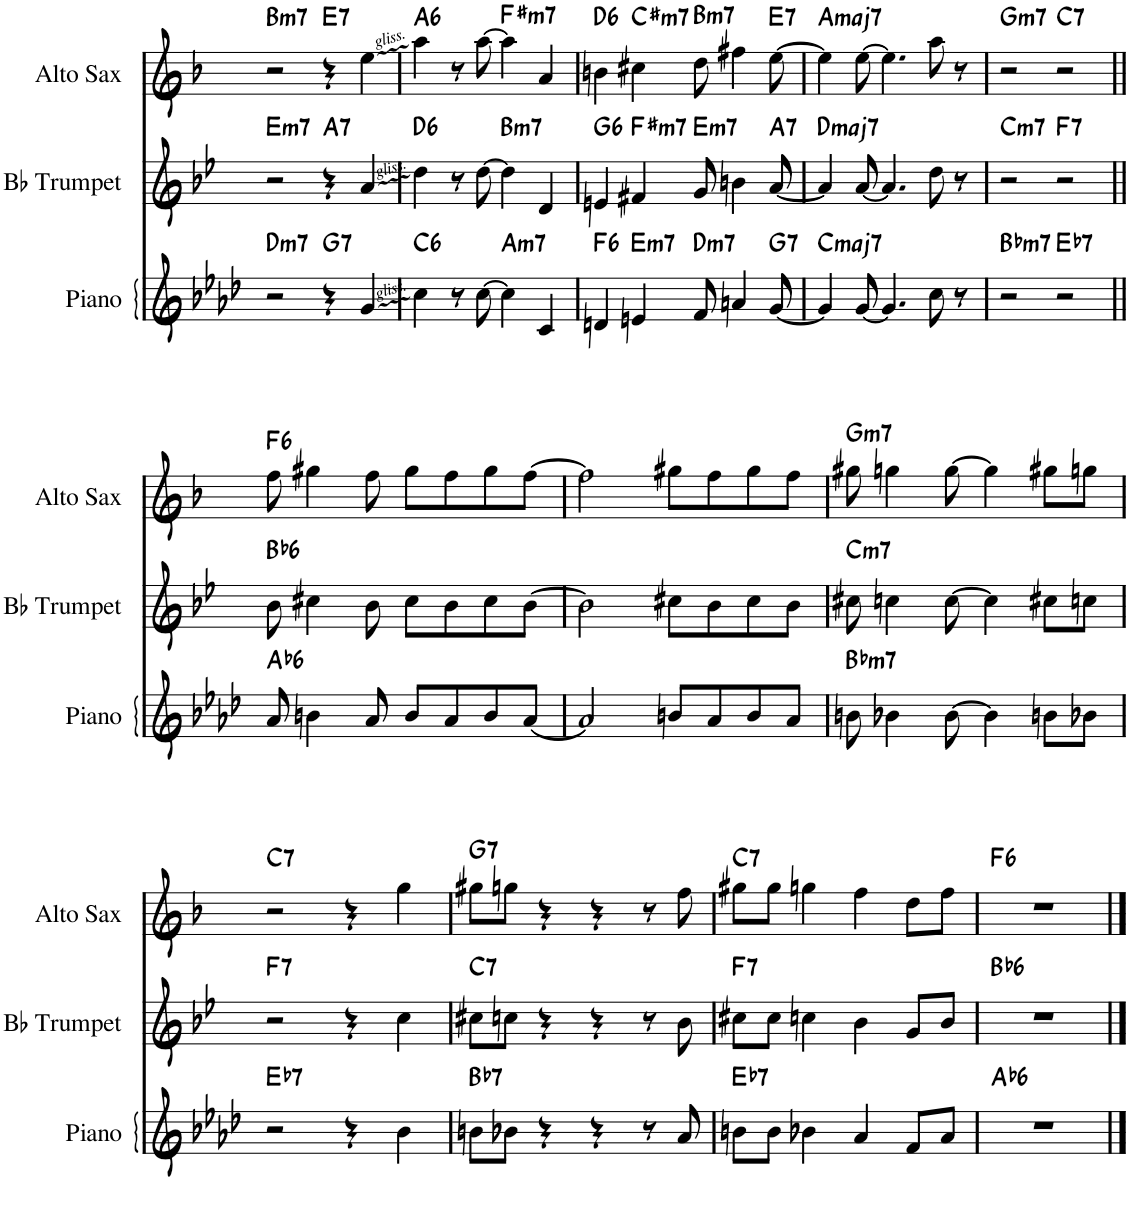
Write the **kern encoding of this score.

**kern	**harte	**kern	**harte	**kern	**harte
*part3	*part3	*part2	*part2	*part1	*part1
*staff3	*	*staff2	*	*staff1	*
*I"Piano	*	*I"Bb Trumpet	*	*I"Alto Sax	*
*I'Pno.	*	*I'Bb Tpt.	*	*I'Sax	*
!!LO:PB:g=z
*clefG2	*	*clefG2	*	*clefG2	*
*	*	*Trd1c2	*	*Trd5c9	*
*k[b-e-a-d-]	*	*k[b-e-]	*	*k[b-]	*
*M4/4	*	*M4/4	*	*M4/4	*
=1	=1	=1	=1	=1	=1
!	!LO:H:kt=m7	!	!LO:H:kt=m7	!	!LO:H:kt=m7
2r	D:min7	2r	E:min7	2r	B:min7
!	!LO:H:kt=7	!	!LO:H:kt=7	!	!LO:H:kt=7
4r	G:7	4r	A:7	4r	E:7
4g/	.	4a/	.	4ee\	.
=2	=2	=2	=2	=2	=2
!	!LO:H:kt=6	!	!LO:H:kt=6	!	!LO:H:kt=6
4cc\	C:maj6	4dd\	D:maj6	4aa\	A:maj6
8r	.	8r	.	8r	.
[8cc\	.	[8dd\	.	[8aa\	.
!	!LO:H:kt=m7	!	!LO:H:kt=m7	!	!LO:H:kt=m7
4cc\]	A:min7	4dd\]	B:min7	4aa\]	F#:min7
4c/	.	4d/	.	4a/	.
=3	=3	=3	=3	=3	=3
!	!LO:H:kt=6	!	!LO:H:kt=6	!	!LO:H:kt=6
4dn/	F:maj6	4en/	G:maj6	4bn\	D:maj6
!	!LO:H:kt=m7	!	!LO:H:kt=m7	!	!LO:H:kt=m7
4en/	E:min7	4f#X/	F#:min7	4cc#X\	C#:min7
!	!LO:H:kt=m7	!	!LO:H:kt=m7	!	!LO:H:kt=m7
8f/	D:min7	8g/	E:min7	8dd\	B:min7
4an/	.	4bn\	.	4ff#X\	.
!	!LO:H:kt=7	!	!LO:H:kt=7	!	!LO:H:kt=7
[8g/	G:7	[8a/	A:7	[8ee\	E:7
=4	=4	=4	=4	=4	=4
!	!LO:H:kt=maj7	!	!LO:H:kt=maj7	!	!LO:H:kt=maj7
4g/]	C:maj7	4a/]	D:maj7	4ee\]	A:maj7
[8g/	.	[8a/	.	[8ee\	.
4.g/]	.	4.a/]	.	4.ee\]	.
8cc\	.	8dd\	.	8aa\	.
8r	.	8r	.	8r	.
=5	=5	=5	=5	=5	=5
!	!LO:H:kt=m7	!	!LO:H:kt=m7	!	!LO:H:kt=m7
2r	Bb:min7	2r	C:min7	2r	G:min7
!	!LO:H:kt=7	!	!LO:H:kt=7	!	!LO:H:kt=7
2r	Eb:7	2r	F:7	2r	C:7
!!LO:LB:g=z
=1||	=1||	=1||	=1||	=1||	=1||
!	!LO:H:kt=6	!	!LO:H:kt=6	!	!LO:H:kt=6
8a-/	Ab:maj6	8b-\	Bb:maj6	8ff\	F:maj6
4bn\	.	4cc#X\	.	4gg#X\	.
8a-/	.	8b-\	.	8ff\	.
8b/L	.	8cc#\L	.	8gg#\L	.
8a-/	.	8b-\	.	8ff\	.
8b/	.	8cc#\	.	8gg#\	.
[8a-/J	.	[8b-\J	.	[8ff\J	.
=2	=2	=2	=2	=2	=2
2a-/]	.	2b-\]	.	2ff\]	.
8bn/L	.	8cc#X\L	.	8gg#X\L	.
8a-/	.	8b-\	.	8ff\	.
8b/	.	8cc#\	.	8gg#\	.
8a-/J	.	8b-\J	.	8ff\J	.
=3	=3	=3	=3	=3	=3
!	!LO:H:kt=m7	!	!LO:H:kt=m7	!	!LO:H:kt=m7
8bn\	Bb:min7	8cc#X\	C:min7	8gg#X\	G:min7
4b-X\	.	4ccn\	.	4ggn\	.
[8b-\	.	[8cc\	.	[8gg\	.
4b-\]	.	4cc\]	.	4gg\]	.
8bn\L	.	8cc#X\L	.	8gg#X\L	.
8b-X\J	.	8ccn\J	.	8ggn\J	.
!!LO:LB:g=z
=1	=1	=1	=1	=1	=1
!	!LO:H:kt=7	!	!LO:H:kt=7	!	!LO:H:kt=7
2r	Eb:7	2r	F:7	2r	C:7
4r	.	4r	.	4r	.
4b-\	.	4cc\	.	4gg\	.
=2	=2	=2	=2	=2	=2
!	!LO:H:kt=7	!	!LO:H:kt=7	!	!LO:H:kt=7
8bn\L	Bb:7	8cc#X\L	C:7	8gg#X\L	G:7
8b-X\J	.	8ccn\J	.	8ggn\J	.
4r	.	4r	.	4r	.
4r	.	4r	.	4r	.
8r	.	8r	.	8r	.
8a-/	.	8b-\	.	8ff\	.
=3	=3	=3	=3	=3	=3
!	!LO:H:kt=7	!	!LO:H:kt=7	!	!LO:H:kt=7
8bn\L	Eb:7	8cc#X\L	F:7	8gg#X\L	C:7
8b\J	.	8cc#\J	.	8gg#\J	.
4b-X\	.	4ccn\	.	4ggn\	.
4a-/	.	4b-\	.	4ff\	.
8f/L	.	8g/L	.	8dd\L	.
8a-/J	.	8b-/J	.	8ff\J	.
=4	=4	=4	=4	=4	=4
!	!LO:H:kt=6	!	!LO:H:kt=6	!	!LO:H:kt=6
1r	Ab:maj6	1r	Bb:maj6	1r	F:maj6
==	==	==	==	==	==
*-	*-	*-	*-	*-	*-
